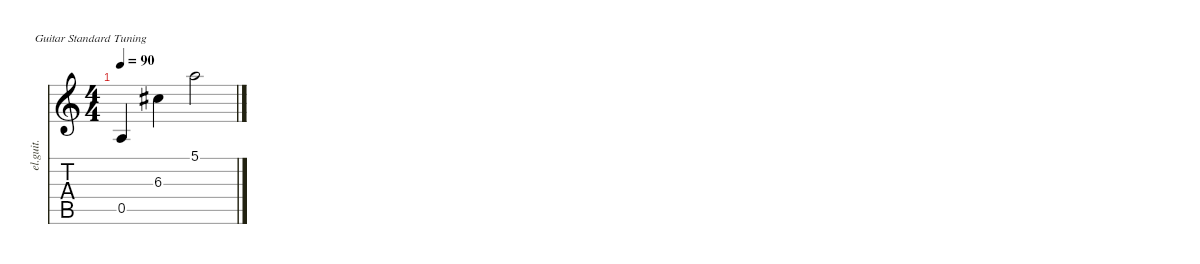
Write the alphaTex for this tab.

\defaultSystemsLayout 4
\hideDynamics
\bracketExtendMode nobrackets
\otherSystemsTrackNameOrientation horizontal
\track ("Clean Guitar" "el.guit.") {instrument electricguitarclean}
\staff {score tabs}
\tuning (E4 B3 G3 D3 A2 E2)
\ts (4 4)
\tempo 90
\clef g2
\ks c
0.5.4{dy mf instrument electricguitarclean beam Up} 6.3{acc #}.4{beam Down} 5.1.2{beam Down}
